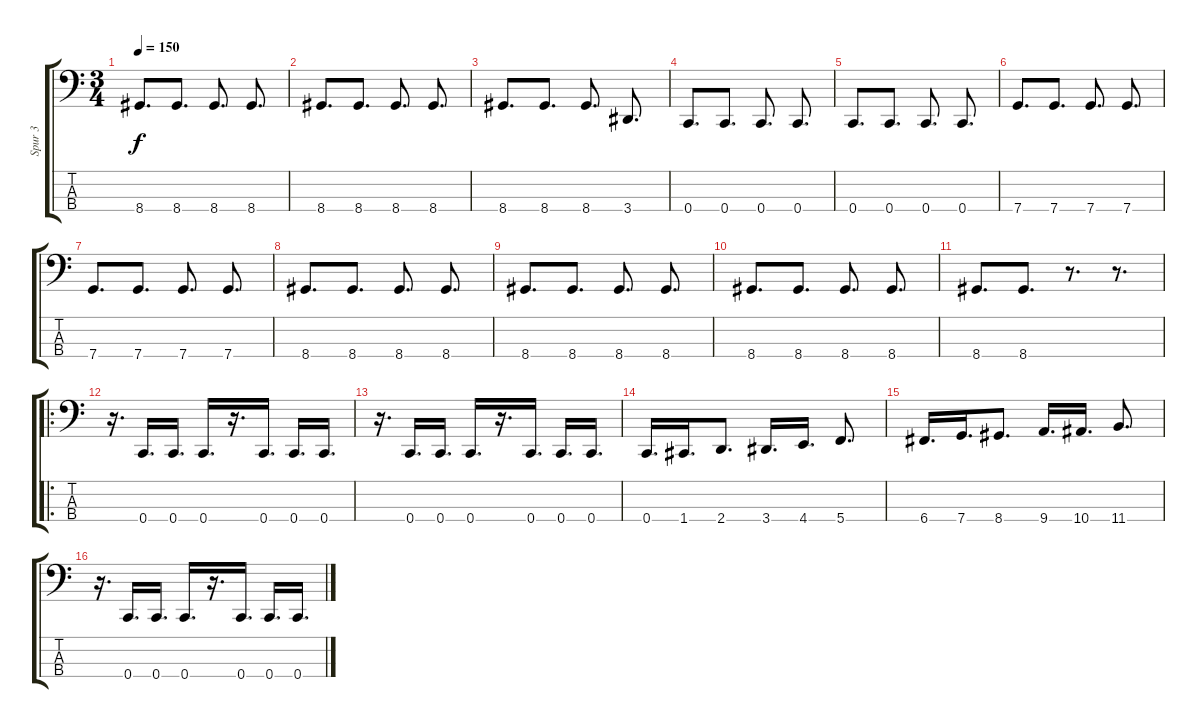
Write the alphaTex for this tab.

\track ("Spur 3" "Spur 3") {instrument electricbassfinger}
\staff {score tabs}
\tuning (F2 C2 G1 C1) {hide}
\ts (3 4)
\tempo 150
\clef f4
\ks c
8.4.8{d dy f} 8.4.8{d} 8.4.8{d} 8.4.8{d} |
8.4.8{d} 8.4.8{d} 8.4.8{d} 8.4.8{d} |
8.4.8{d} 8.4.8{d} 8.4.8{d} 3.4.8{d} |
0.4.8{d} 0.4.8{d} 0.4.8{d} 0.4.8{d} |
0.4.8{d} 0.4.8{d} 0.4.8{d} 0.4.8{d} |
7.4.8{d} 7.4.8{d} 7.4.8{d} 7.4.8{d} |
7.4.8{d} 7.4.8{d} 7.4.8{d} 7.4.8{d} |
8.4.8{d} 8.4.8{d} 8.4.8{d} 8.4.8{d} |
8.4.8{d} 8.4.8{d} 8.4.8{d} 8.4.8{d} |
8.4.8{d} 8.4.8{d} 8.4.8{d} 8.4.8{d} |
8.4.8{d} 8.4.8{d} r.8{d} r.8{d} |
\ro
r.16{d} 0.4.16{d} 0.4.16{d} 0.4.16{d} r.16{d} 0.4.16{d} 0.4.16{d} 0.4.16{d} |
r.16{d} 0.4.16{d} 0.4.16{d} 0.4.16{d} r.16{d} 0.4.16{d} 0.4.16{d} 0.4.16{d} |
0.4.16{d} 1.4.16{d} 2.4.8{d} 3.4.16{d} 4.4.16{d} 5.4.8{d} |
6.4.16{d} 7.4.16{d} 8.4.8{d} 9.4.16{d} 10.4.16{d} 11.4.8{d} |
r.16{d} 0.4.16{d} 0.4.16{d} 0.4.16{d} r.16{d} 0.4.16{d} 0.4.16{d} 0.4.16{d}
